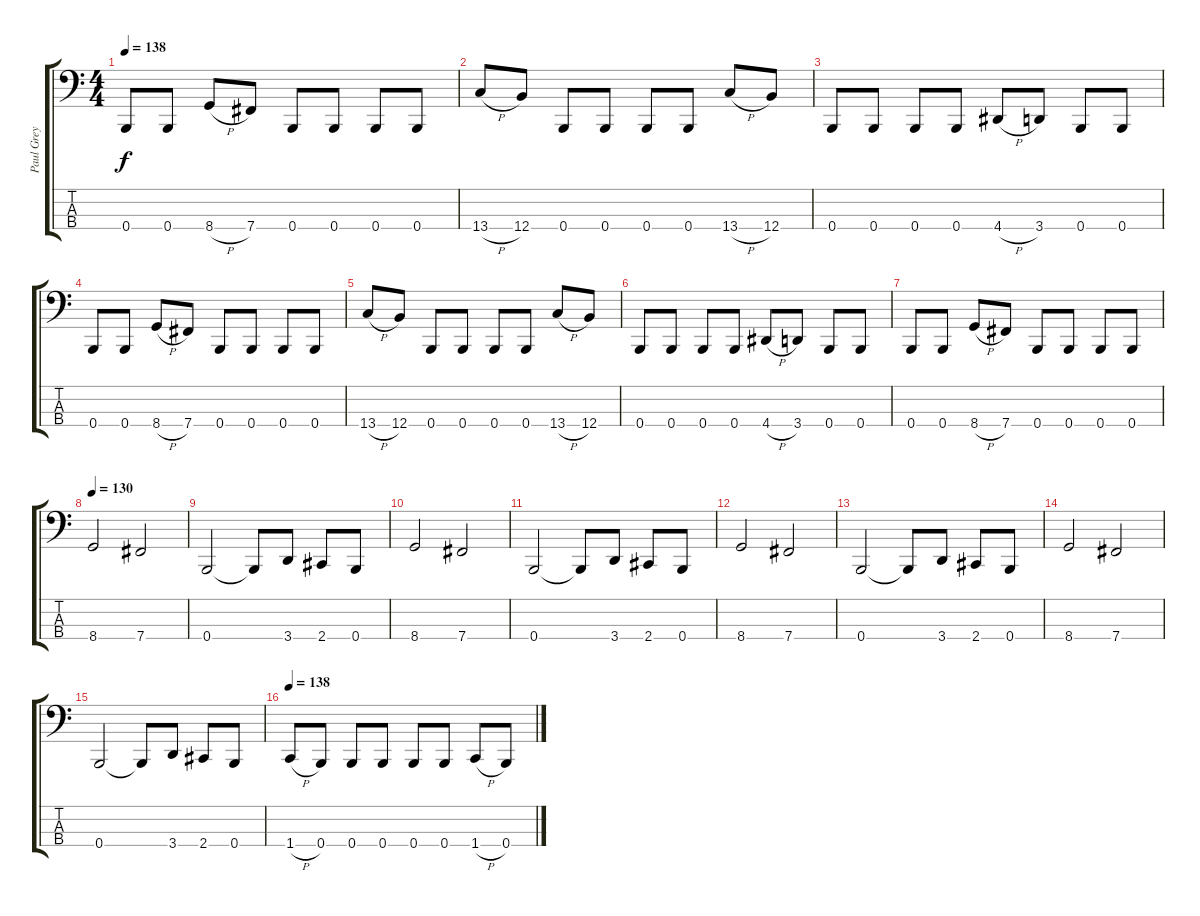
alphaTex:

\track ("Paul Grey" "Paul Grey") {instrument electricbassfinger}
\staff {score tabs}
\tuning (E2 B1 Gb1 B0) {hide}
\ts (4 4)
\tempo 138
\clef f4
\ks c
0.4.8{dy f} 0.4.8 8.4{h}.8 7.4.8 0.4.8 0.4.8 0.4.8 0.4.8 |
13.4{h}.8 12.4.8 0.4.8 0.4.8 0.4.8 0.4.8 13.4{h}.8 12.4.8 |
0.4.8 0.4.8 0.4.8 0.4.8 4.4{h}.8 3.4.8 0.4.8 0.4.8 |
0.4.8 0.4.8 8.4{h}.8 7.4.8 0.4.8 0.4.8 0.4.8 0.4.8 |
13.4{h}.8 12.4.8 0.4.8 0.4.8 0.4.8 0.4.8 13.4{h}.8 12.4.8 |
0.4.8 0.4.8 0.4.8 0.4.8 4.4{h}.8 3.4.8 0.4.8 0.4.8 |
0.4.8 0.4.8 8.4{h}.8 7.4.8 0.4.8 0.4.8 0.4.8 0.4.8 |
\tempo 130
8.4.2 7.4.2 |
0.4.2 0.4{t}.8 3.4.8 2.4.8 0.4.8 |
8.4.2 7.4.2 |
0.4.2 0.4{t}.8 3.4.8 2.4.8 0.4.8 |
8.4.2 7.4.2 |
0.4.2 0.4{t}.8 3.4.8 2.4.8 0.4.8 |
8.4.2 7.4.2 |
0.4.2 0.4{t}.8 3.4.8 2.4.8 0.4.8 |
\tempo 138
1.4{h}.8 0.4.8 0.4.8 0.4.8 0.4.8 0.4.8 1.4{h}.8 0.4.8
